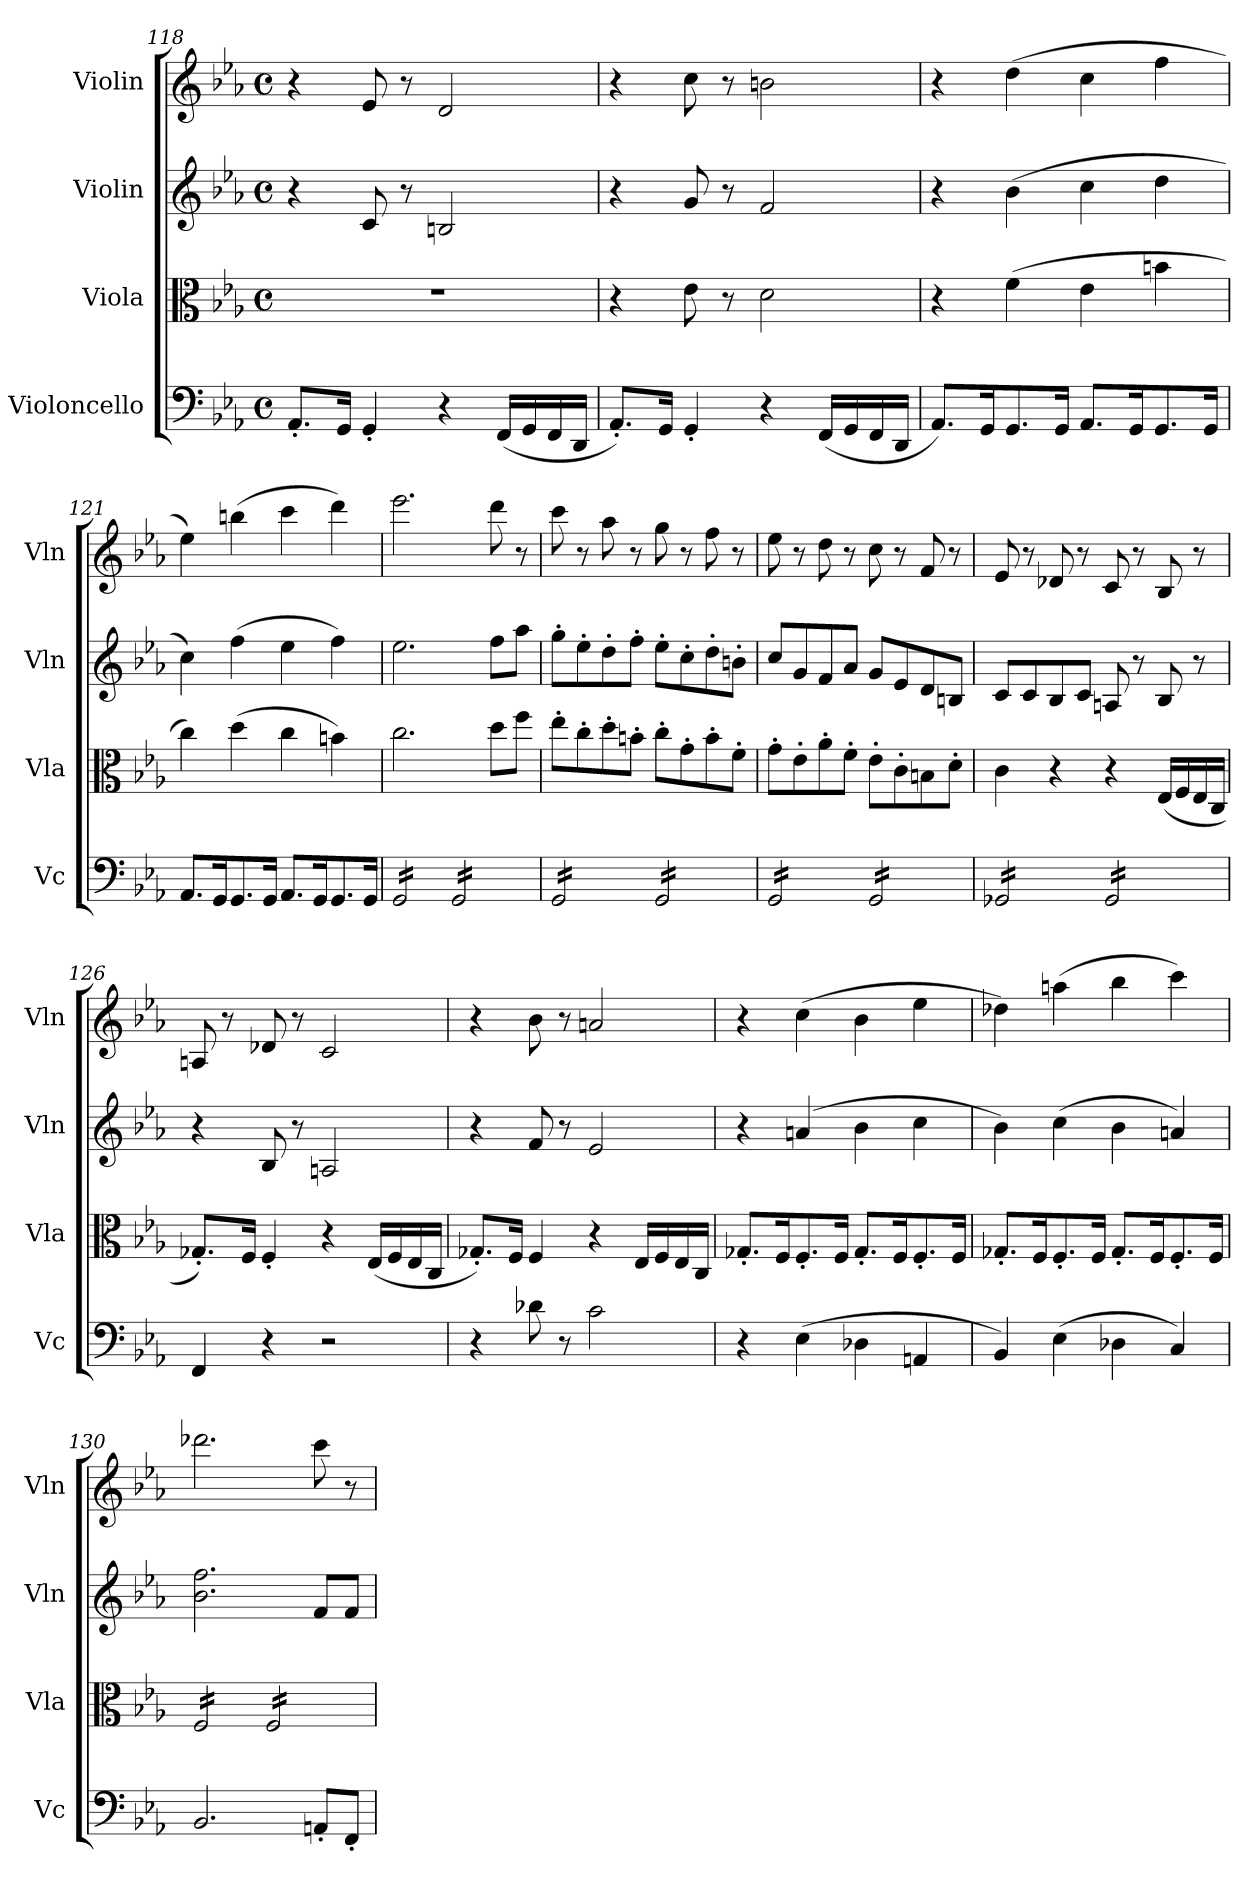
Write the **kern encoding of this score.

**kern	**kern	**kern	**kern
*part4	*part3	*part2	*part1
*staff4	*staff3	*staff2	*staff1
*I"Violoncello	*I"Viola	*I"Violin	*I"Violin
*I'Vc	*I'Vla	*I'Vln	*I'Vln
!!LO:LB:g=z
*clefF4	*clefC3	*clefG2	*clefG2
*k[b-e-a-]	*k[b-e-a-]	*k[b-e-a-]	*k[b-e-a-]
*M4/4	*M4/4	*M4/4	*M4/4
*met(c)	*met(c)	*met(c)	*met(c)
=118	=118	=118	=118
8.AA-'/L	1r	4r	4r
16GG/Jk	.	.	.
4GG'/	.	8c/	8e-/
.	.	8r	8r
4r	.	2Bn/	2d/
(16FF/LL	.	.	.
16GG/	.	.	.
16FF/	.	.	.
16DD/JJ	.	.	.
=119	=119	=119	=119
8.AA-'/L)	4r	4r	4r
16GG/Jk	.	.	.
4GG'/	8e-\	8g/	8cc\
.	8r	8r	8r
4r	2d\	2f/	2bn\
(16FF/LL	.	.	.
16GG/	.	.	.
16FF/	.	.	.
16DD/JJ	.	.	.
=120	=120	=120	=120
8.AA-/L)	4r	4r	4r
16GG/K	.	.	.
8.GG/	(4f\	(4b-\	(4dd\
16GG/Jk	.	.	.
8.AA-/L	4e-\	4cc\	4cc\
16GG/K	.	.	.
8.GG/	4bn\	4dd\	4ff\
16GG/Jk	.	.	.
=121	=121	=121	=121
8.AA-/L	4cc\)	4cc\)	4ee-\)
16GG/K	.	.	.
8.GG/	(4dd\	(4ff\	(4bbn\
16GG/Jk	.	.	.
8.AA-/L	4cc\	4ee-\	4ccc\
16GG/K	.	.	.
8.GG/	4bn\)	4ff\)	4ddd\)
16GG/Jk	.	.	.
=122	=122	=122	=122
*tremolo	*	*	*
16GG/LL	2.cc\	2.ee-\	2.eee-\
16GG/	.	.	.
16GG/	.	.	.
16GG/	.	.	.
16GG/	.	.	.
16GG/	.	.	.
16GG/	.	.	.
16GG/JJ	.	.	.
16GG/LL	.	.	.
16GG/	.	.	.
16GG/	.	.	.
16GG/	.	.	.
16GG/	8dd\L	8ff\L	8ddd\
16GG/	.	.	.
16GG/	8ff\J	8aa-\J	8r
16GG/JJ	.	.	.
=123	=123	=123	=123
16GG/LL	8ee-'\L	8gg'\L	8ccc\
16GG/	.	.	.
16GG/	8cc'\	8ee-'\	8r
16GG/	.	.	.
16GG/	8dd'\	8dd'\	8aa-\
16GG/	.	.	.
16GG/	8bn'\J	8ff'\J	8r
16GG/JJ	.	.	.
16GG/LL	8cc'\L	8ee-'\L	8gg\
16GG/	.	.	.
16GG/	8g'\	8cc'\	8r
16GG/	.	.	.
16GG/	8b'\	8dd'\	8ff\
16GG/	.	.	.
16GG/	8f'\J	8bn'\J	8r
16GG/JJ	.	.	.
=124	=124	=124	=124
16GG/LL	8g'\L	8cc/L	8ee-\
16GG/	.	.	.
16GG/	8e-'\	8g/	8r
16GG/	.	.	.
16GG/	8a-'\	8f/	8dd\
16GG/	.	.	.
16GG/	8f'\J	8a-/J	8r
16GG/JJ	.	.	.
16GG/LL	8e-'\L	8g/L	8cc\
16GG/	.	.	.
16GG/	8c'\	8e-/	8r
16GG/	.	.	.
16GG/	8Bn\	8d/	8f/
16GG/	.	.	.
16GG/	8d'\J	8Bn/J	8r
16GG/JJ	.	.	.
!!LO:LB:g=z
=125	=125	=125	=125
16GG-X/LL	4c\	8c/L	8e-/
16GG-X/	.	.	.
16GG-X/	.	8c/	8r
16GG-X/	.	.	.
16GG-X/	4r	8B-/	8d-X/
16GG-X/	.	.	.
16GG-X/	.	8c/J	8r
16GG-X/JJ	.	.	.
16GG-/LL	4r	8An/	8c/
16GG-/	.	.	.
16GG-/	.	8r	8r
16GG-/	.	.	.
16GG-/	(16E-/LL	8B-/	8B-/
16GG-/	16F/	.	.
16GG-/	16E-/	8r	8r
16GG-/JJ	16C/JJ	.	.
*Xtremolo	*	*	*
=126	=126	=126	=126
4FF/	8.G-X'/L)	4r	8An/
.	.	.	8r
.	16F/Jk	.	.
4r	4F'/	8B-/	8d-X/
.	.	8r	8r
2r	4r	2An/	2c/
.	(16E-/LL	.	.
.	16F/	.	.
.	16E-/	.	.
.	16C/JJ	.	.
=127	=127	=127	=127
4r	8.G-X'/L)	4r	4r
.	16F/Jk	.	.
8d-X\	4F/	8f/	8b-\
8r	.	8r	8r
2c\	4r	2e-/	2an/
.	16E-/LL	.	.
.	16F/	.	.
.	16E-/	.	.
.	16C/JJ	.	.
=128	=128	=128	=128
4r	8.G-X'/L	4r	4r
.	16F/K	.	.
(4E-\	8.F'/	(4an/	(4cc\
.	16F/Jk	.	.
4D-X\	8.G-'/L	4b-\	4b-\
.	16F/K	.	.
4AAn/	8.F'/	4cc\	4ee-\
.	16F/Jk	.	.
=129	=129	=129	=129
4BB-/)	8.G-X'/L	4b-\)	4dd-X\)
.	16F/K	.	.
(4E-\	8.F'/	(4cc\	(4aan\
.	16F/Jk	.	.
4D-X\	8.G-'/L	4b-\	4bb-\
.	16F/K	.	.
4C/)	8.F'/	4an/)	4ccc\)
.	16F/Jk	.	.
=130	=130	=130	=130
*	*tremolo	*	*
2.BB-/	16F/LL	2.b-\ 2.ff\	2.ddd-X\
.	16F/	.	.
.	16F/	.	.
.	16F/	.	.
.	16F/	.	.
.	16F/	.	.
.	16F/	.	.
.	16F/JJ	.	.
.	16F/LL	.	.
.	16F/	.	.
.	16F/	.	.
.	16F/	.	.
8AAn'/L	16F/	8f/L	8ccc\
.	16F/	.	.
8FF'/J	16F/	8f/J	8r
.	16F/JJ	.	.
*	*Xtremolo	*	*
=	=	=	=
*-	*-	*-	*-
